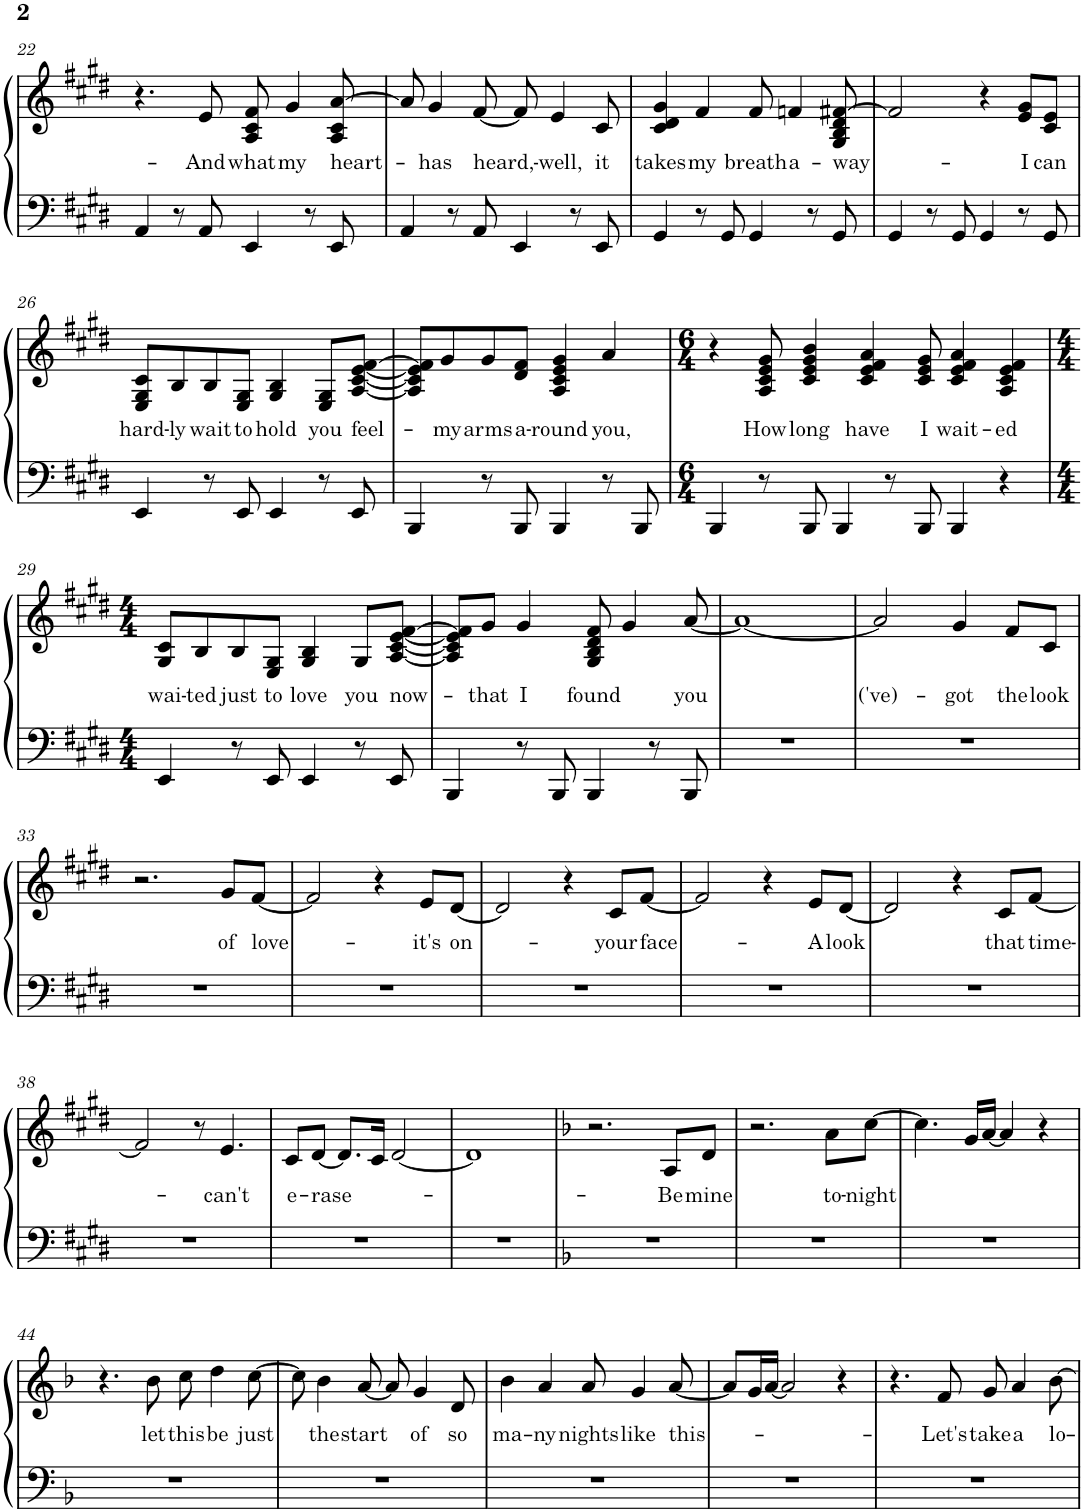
**kern	**kern	**text
*part1	*part1	*part1
*staff2	*staff1	*staff1
*I"Piano	*	*
*I'Pno.	*	*
!!LO:PB:g=z
*clefF4	*clefG2	*
*k[f#c#g#d#]	*k[f#c#g#d#]	*
*M4/4	*M4/4	*
=22	=22	=22
4AA/	4.r	.
8r	.	.
!	!	!LO:LY:b
8AA/	8e/	-And
!	!	!LO:LY:b
4EE/	8A/ 8c#/ 8f#/	what
!	!	!LO:LY:b
.	4g#/	my
8r	.	.
!	!	!LO:LY:b
8EE/	8A/ 8c#/ [8a/	heart-
=23	=23	=23
4AA/	8a/]	.
!	!	!LO:LY:b
.	4g#/	-has
8r	.	.
!	!	!LO:LY:b
8AA/	[8f#/	heard,-
4EE/	8f#/]	.
!	!	!LO:LY:b
.	4e/	-well,
8r	.	.
!	!	!LO:LY:b
8EE/	8c#/	it
=24	=24	=24
!	!	!LO:LY:b
4GG#/	4c#/ 4d#/ 4g#/	takes
!	!	!LO:LY:b
8r	4f#/	my
8GG#/	.	.
!	!	!LO:LY:b
4GG#/	8f#/	breath
!	!	!LO:LY:b
.	4fn/	a-
8r	.	.
!	!	!LO:LY:b
8GG#/	8G#/ 8B/ 8d#/ [8f#X/	-way-
=25	=25	=25
4GG#/	2f#/]	.
8r	.	.
8GG#/	.	.
4GG#/	4r	.
!	!	!LO:LY:b
8r	8e/ 8g#/L	-I
!	!	!LO:LY:b
8GG#/	8c#/ 8e/J	can
!!LO:LB:g=z
=26	=26	=26
!	!	!LO:LY:b
4EE/	8E/ 8G#/ 8c#/L	hard-
!	!	!LO:LY:b
.	8B/	-ly
!	!	!LO:LY:b
8r	8B/	wait
!	!	!LO:LY:b
8EE/	8E/ 8G#/J	to
!	!	!LO:LY:b
4EE/	4G#/ 4B/	hold
!	!	!LO:LY:b
8r	8E/ 8G#/L	you
!	!	!LO:LY:b
8EE/	[8A/ [8c#/ [8e/ [8f#/J	feel-
=27	=27	=27
4BBB/	8A/] 8c#/] 8e/] 8f#/]L	.
!	!	!LO:LY:b
.	8g#/	-my
!	!	!LO:LY:b
8r	8g#/	arms
!	!	!LO:LY:b
8BBB/	8d#/ 8f#/J	a-
!	!	!LO:LY:b
4BBB/	4A/ 4c#/ 4e/ 4g#/	-round
!	!	!LO:LY:b
8r	4a/	you,
8BBB/	.	.
=28	=28	=28
*M6/4	*M6/4	*
4BBB/	4r	.
!	!	!LO:LY:b
8r	8A/ 8c#/ 8e/ 8g#/	How
!	!	!LO:LY:b
8BBB/	4c#/ 4e/ 4g#/ 4b/	long
4BBB/	.	.
!	!	!LO:LY:b
.	4c#/ 4e/ 4f#/ 4a/	have
8r	.	.
!	!	!LO:LY:b
8BBB/	8c#/ 8e/ 8g#/	I
!	!	!LO:LY:b
4BBB/	4c#/ 4e/ 4f#/ 4a/	wait-
!	!	!LO:LY:b
4r	4A/ 4c#/ 4e/ 4f#/	-ed
!!LO:LB:g=z
=29	=29	=29
*M4/4	*M4/4	*
!	!	!LO:LY:b
4EE/	8G#/ 8c#/L	wai-
!	!	!LO:LY:b
.	8B/	-ted
!	!	!LO:LY:b
8r	8B/	just
!	!	!LO:LY:b
8EE/	8E/ 8G#/J	to
!	!	!LO:LY:b
4EE/	4G#/ 4B/	love
!	!	!LO:LY:b
8r	8G#/L	you
!	!	!LO:LY:b
8EE/	[8A/ [8c#/ [8e/ [8f#/J	now-
=30	=30	=30
4BBB/	8A/] 8c#/] 8e/] 8f#/]L	.
!	!	!LO:LY:b
.	8g#/J	-that
!	!	!LO:LY:b
8r	4g#/	I
8BBB/	.	.
!	!	!LO:LY:b
4BBB/	8G#/ 8B/ 8d#/ 8f#/	found
.	4g#/	.
8r	.	.
!	!	!LO:LY:b
8BBB/	[8a/	you
=31	=31	=31
1r	1a_	.
=32	=32	=32
!	!	!LO:LY:b
1r	2a/]	('ve)-
!	!	!LO:LY:b
.	4g#/	-got
!	!	!LO:LY:b
.	8f#/L	the
!	!	!LO:LY:b
.	8c#/J	look
!!LO:LB:g=z
=33	=33	=33
*k[f#c#g#d#]	*k[f#c#g#d#]	*
1r	2.r	.
!	!	!LO:LY:b
.	8g#/L	of
!	!	!LO:LY:b
.	[8f#/J	love-
=34	=34	=34
1r	2f#/]	.
.	4r	.
!	!	!LO:LY:b
.	8e/L	-it's
!	!	!LO:LY:b
.	[8d#/J	on-
=35	=35	=35
1r	2d#/]	.
.	4r	.
!	!	!LO:LY:b
.	8c#/L	-your
!	!	!LO:LY:b
.	[8f#/J	face-
=36	=36	=36
1r	2f#/]	.
.	4r	.
!	!	!LO:LY:b
.	8e/L	-A
!	!	!LO:LY:b
.	[8d#/J	look
=37	=37	=37
1r	2d#/]	.
.	4r	.
!	!	!LO:LY:b
.	8c#/L	that
!	!	!LO:LY:b
.	[8f#/J	time-
!!LO:LB:g=z
=38	=38	=38
1r	2f#/]	.
.	8r	.
!	!	!LO:LY:b
.	4.e/	can't
=39	=39	=39
!	!	!LO:LY:b
1r	8c#/L	e-
!	!	!LO:LY:b
.	[8d#/J	-rase-
.	8.d#/L]	.
.	16c#/Jk	.
.	[2d#/	.
=40	=40	=40
1r	1d#]	.
=41	=41	=41
*k[b-]	*k[b-]	*
1r	2.r	.
!	!	!LO:LY:b
.	8A/L	Be
!	!	!LO:LY:b
.	8d/J	mine
=42	=42	=42
1r	2.r	.
!	!	!LO:LY:b
.	8a\L	to-
!	!	!LO:LY:b
.	[8cc\J	-night
=43	=43	=43
1r	4.cc\]	.
.	16g/LL	.
.	[16a/JJ	.
.	4a/]	.
.	4r	.
!!LO:LB:g=z
=44	=44	=44
1r	4.r	.
!	!	!LO:LY:b
.	8b-\	let
!	!	!LO:LY:b
.	8cc\	this
!	!	!LO:LY:b
.	4dd\	be
!	!	!LO:LY:b
.	[8cc\	just
=45	=45	=45
1r	8cc\]	.
!	!	!LO:LY:b
.	4b-\	the
!	!	!LO:LY:b
.	[8a/	start
.	8a/]	.
!	!	!LO:LY:b
.	4g/	of
!	!	!LO:LY:b
.	8d/	so
=46	=46	=46
!	!	!LO:LY:b
1r	4b-\	ma-
!	!	!LO:LY:b
.	4a/	-ny
!	!	!LO:LY:b
.	8a/	nights
!	!	!LO:LY:b
.	4g/	like
!	!	!LO:LY:b
.	[8a/	this-
=47	=47	=47
1r	8a/L]	.
.	16g/L	.
.	[16a/JJ	.
.	2a/]	.
.	4r	.
=48	=48	=48
1r	4.r	.
!	!	!LO:LY:b
.	8f/	-Let's
!	!	!LO:LY:b
.	8g/	take
!	!	!LO:LY:b
.	4a/	a
!	!	!LO:LY:b
.	[8b-\	lo-
=	=	=
*-	*-	*-
